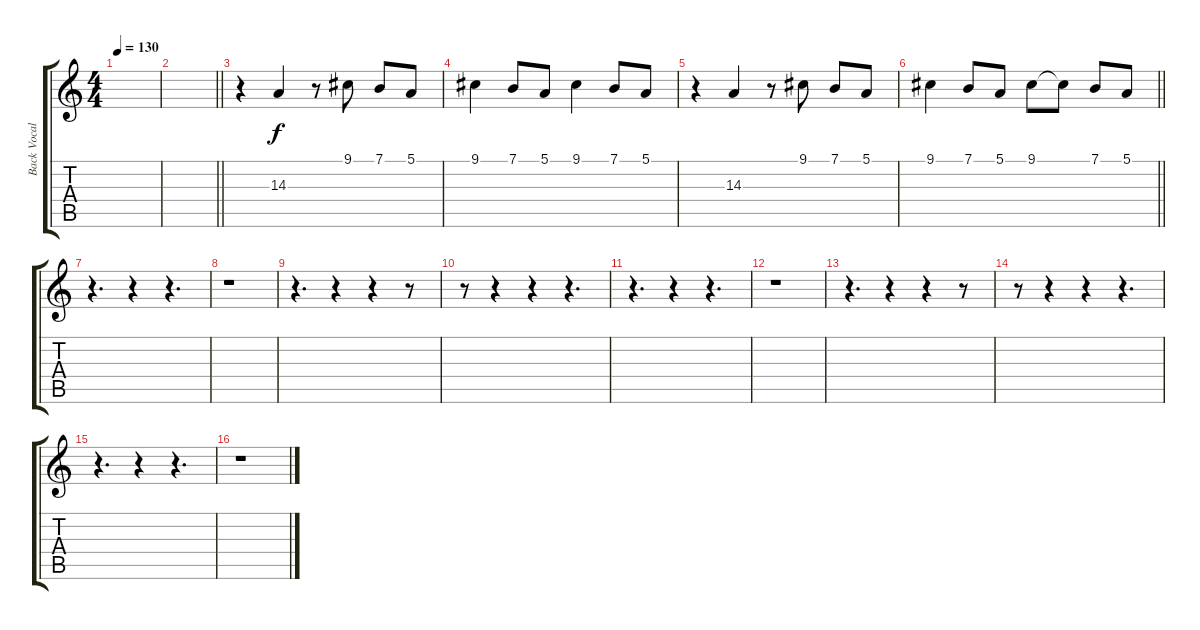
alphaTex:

\track ("Back Vocal" "Back Vocal") {instrument panflute}
\staff {score tabs}
\tuning (E4 B3 G3 D3 A2 E2) {hide}
\ts (4 4)
\tempo 130
\clef g2
\ks c
|
\barLineRight lightlight
|
r.4 14.3.4 r.8 9.1.8 7.1.8 5.1.8 |
9.1.4 7.1.8 5.1.8 9.1.4 7.1.8 5.1.8 |
r.4 14.3.4 r.8 9.1.8 7.1.8 5.1.8 |
\barLineRight lightlight
9.1.4 7.1.8 5.1.8 9.1.8 9.1{t}.8 7.1.8 5.1.8 |
r.4{d} r.4 r.4{d} |
r.1 |
r.4{d} r.4 r.4 r.8 |
r.8 r.4 r.4 r.4{d} |
r.4{d} r.4 r.4{d} |
r.1 |
r.4{d} r.4 r.4 r.8 |
r.8 r.4 r.4 r.4{d} |
r.4{d} r.4 r.4{d} |
r.1
